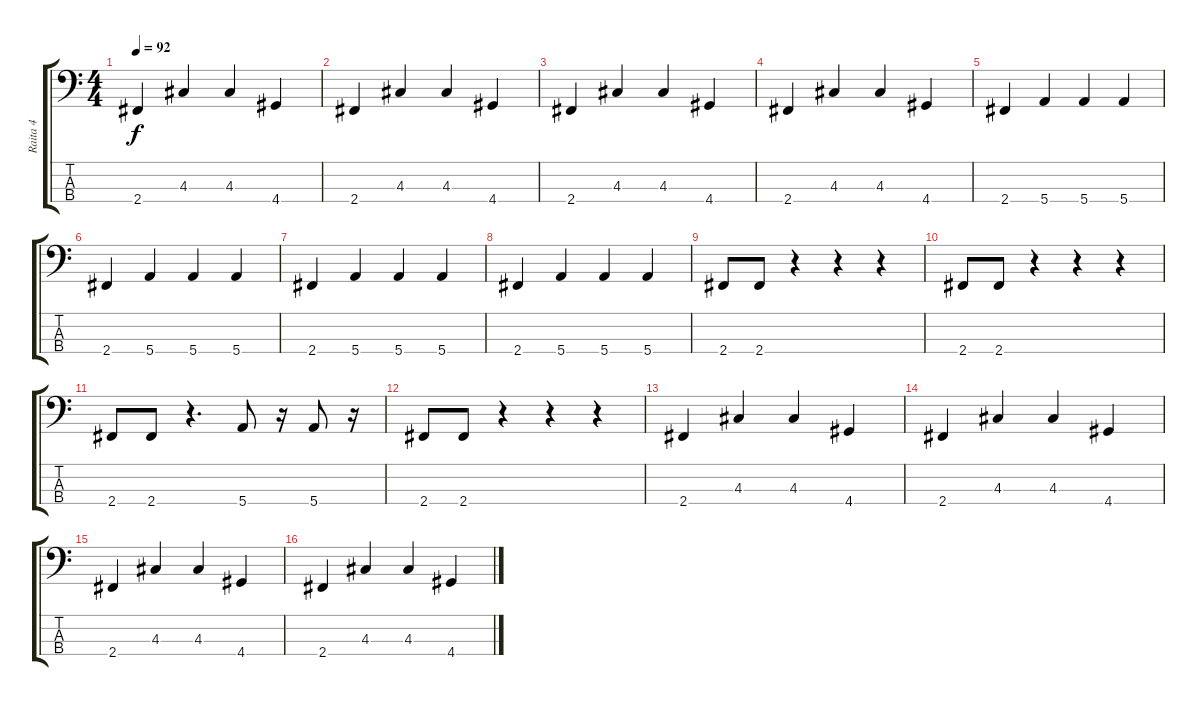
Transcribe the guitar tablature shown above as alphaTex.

\track ("Raita 4" "Raita 4") {instrument electricbassfinger}
\staff {score tabs}
\tuning (G2 D2 A1 E1) {hide}
\ts (4 4)
\tempo 92
\clef f4
\ks c
2.4.4{dy f} 4.3.4 4.3.4 4.4.4 |
2.4.4 4.3.4 4.3.4 4.4.4 |
2.4.4 4.3.4 4.3.4 4.4.4 |
2.4.4 4.3.4 4.3.4 4.4.4 |
2.4.4 5.4.4 5.4.4 5.4.4 |
2.4.4 5.4.4 5.4.4 5.4.4 |
2.4.4 5.4.4 5.4.4 5.4.4 |
2.4.4 5.4.4 5.4.4 5.4.4 |
2.4.8 2.4.8 r.4 r.4 r.4 |
2.4.8 2.4.8 r.4 r.4 r.4 |
2.4.8 2.4.8 r.4{d} 5.4.8 r.16 5.4.8 r.16 |
2.4.8 2.4.8 r.4 r.4 r.4 |
2.4.4 4.3.4 4.3.4 4.4.4 |
2.4.4 4.3.4 4.3.4 4.4.4 |
2.4.4 4.3.4 4.3.4 4.4.4 |
2.4.4 4.3.4 4.3.4 4.4.4
